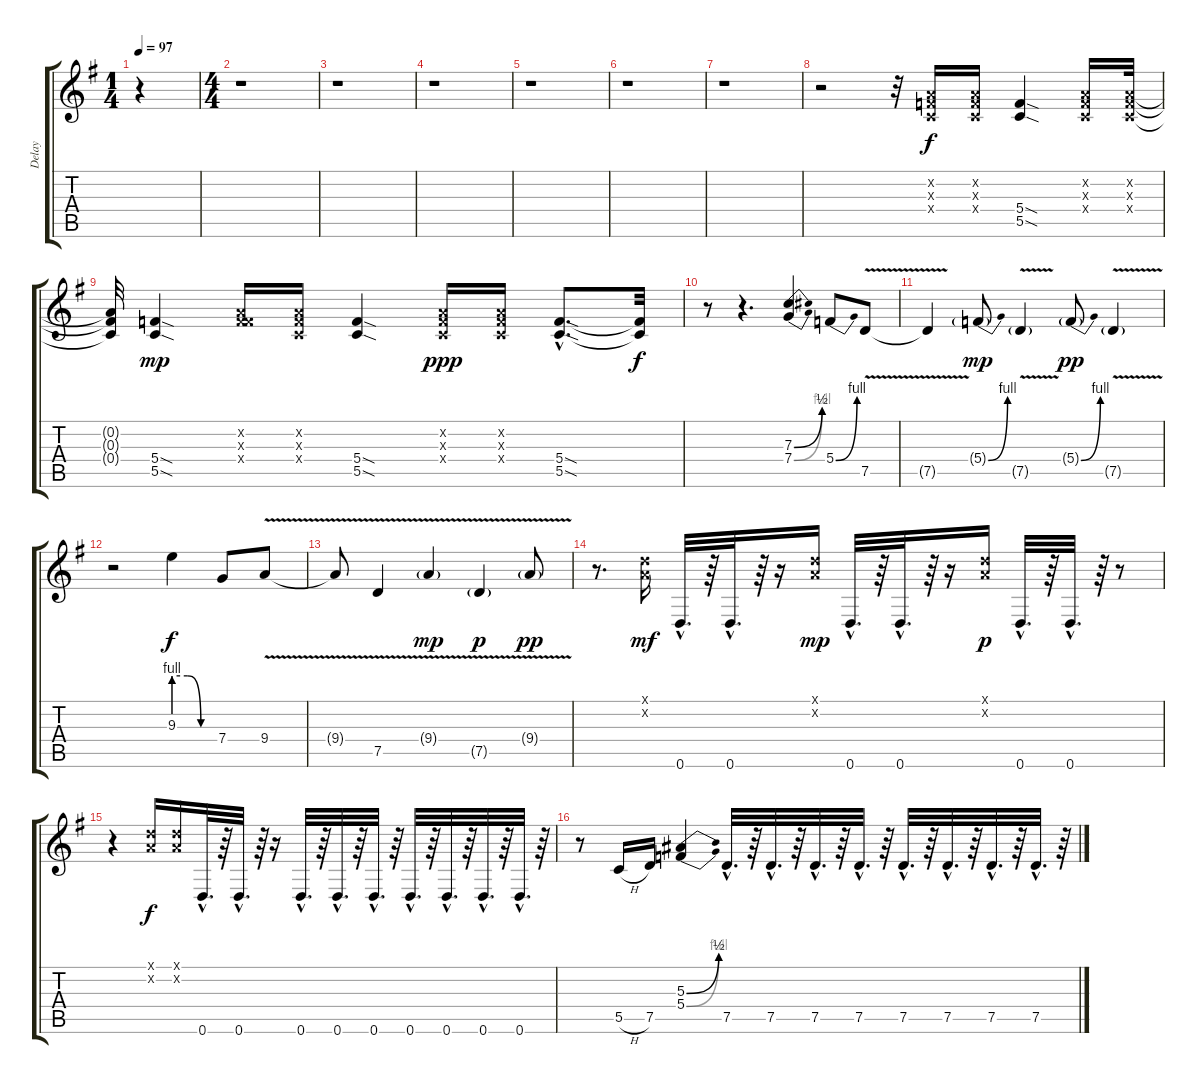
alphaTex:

\track ("Delay" "Delay") {instrument distortionguitar}
\staff {score tabs}
\tuning (D4 A3 F3 C3 G2 D2) {hide}
\ts (1 4)
\tempo 97
\clef g2
\ks g
r.4{dy f instrument distortionguitar} |
\ts (4 4)
r.1 |
r.1 |
r.1 |
r.1 |
r.1 |
r.1 |
r.2 r.32 (0.2{x} 0.3{x} 0.4{x}).16 (0.2{x} 0.3{x} 0.4{x}).16 (5.4{sod} 5.5{sod}).4 (0.2{x} 0.3{x} 0.4{x}).16 (0.2{x} 0.3{x} 0.4{x}).32 |
(0.2{t} 0.3{t} 0.4{t}).32 (5.4{sod} 5.5{sod}).4{dy mp} (0.2{x} 0.3{x} 5.4{x}).16 (0.2{x} 0.3{x} 0.4{x}).16 (5.4{sod} 5.5{sod}).4 (0.2{x} 0.3{x} 0.4{x}).16{dy ppp} (0.2{x} 0.3{x} 0.4{x}).16 (5.4{sod hac} 5.5{sod hac}).8{d} (5.4{t} 5.5{t}).32{dy f} |
r.8 r.4{d} (7.3{be (bend 0 0 60 2)} 7.4{be (bend 0 0 60 4)}).4 5.4{be (bend 0 0 60 4)}.8 7.5{v}.8 |
7.5{t}.4 5.4{be (bend 0 0 60 4) g}.8{dy mp} 7.5{v g}.4 5.4{be (bend 0 0 60 4) g}.8{dy pp} 7.5{v g}.4 |
r.2 9.3{be (custom 0 4 20 4 40 0 60 0)}.4{dy f} 7.4.8 9.4{v}.8 |
9.4{t}.8 7.5{v}.4 9.4{v g}.4{dy mp} 7.5{v g}.4{dy p} 9.4{v g}.8{dy pp} |
r.8{d} (0.1{x} 0.2{x}).16{dy mf} 0.6{hac}.32{d} r.64 0.6{hac}.32{d} r.64 r.16 (0.1{x} 0.2{x}).16{dy mp} 0.6{hac}.32{d} r.64 0.6{hac}.32{d} r.64 r.16 (0.1{x} 0.2{x}).16{dy p} 0.6{hac}.32{d} r.64 0.6{hac}.32{d} r.64 r.8 |
r.4 (0.1{x} 0.2{x}).16{dy f} (0.1{x} 0.2{x}).16 0.6{hac}.32{d} r.64 0.6{hac}.32{d} r.64 r.16 0.6{hac}.32{d} r.64 0.6{hac}.32{d} r.64 0.6{hac}.32{d} r.64 0.6{hac}.32{d} r.64 0.6{hac}.32{d} r.64 0.6{hac}.32{d} r.64 0.6{hac}.32{d} r.64 |
r.8 5.5{h}.16 7.5.16 (5.3{be (bend 0 0 60 2)} 5.4{be (bend 0 0 60 4)}).4 7.5{hac}.32{d} r.64 7.5{hac}.32{d} r.64 7.5{hac}.32{d} r.64 7.5{hac}.32{d} r.64 7.5{hac}.32{d} r.64 7.5{hac}.32{d} r.64 7.5{hac}.32{d} r.64 7.5{hac}.32{d} r.64
